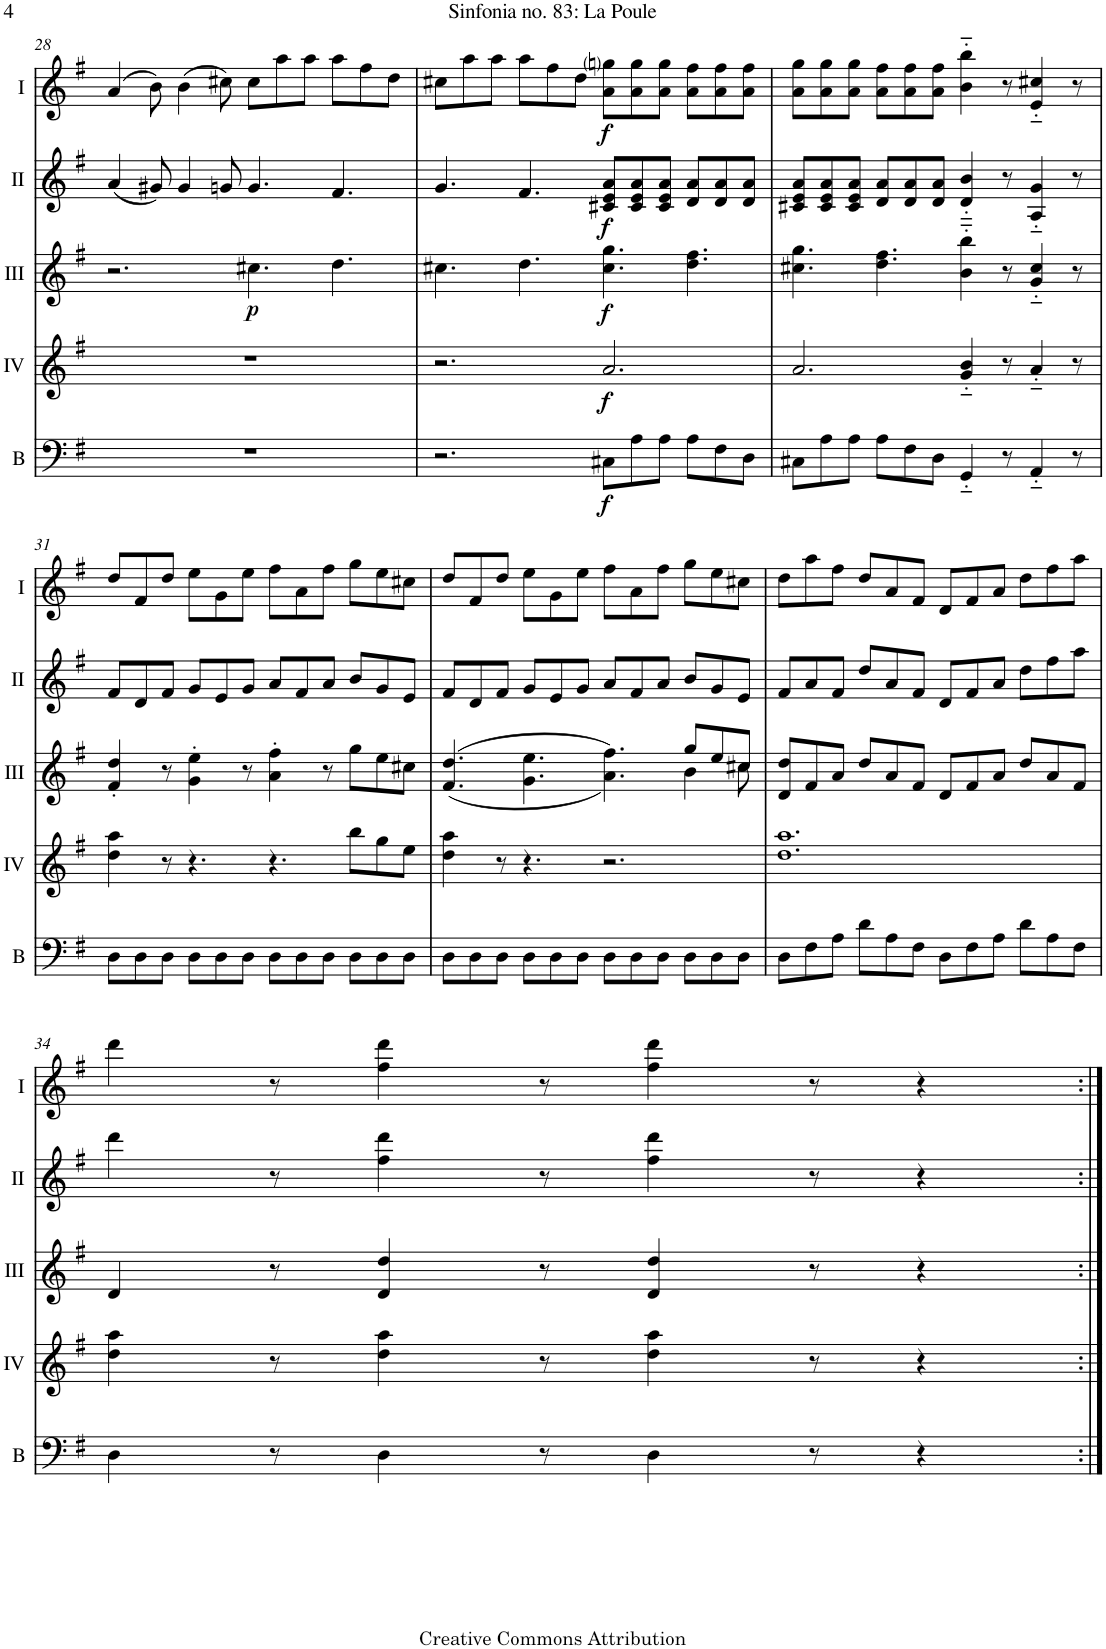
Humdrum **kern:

**kern	**dynam	**kern	**dynam	**kern	**dynam	**kern	**dynam	**kern	**dynam
*part5	*part5	*part4	*part4	*part3	*part3	*part2	*part2	*part1	*part1
*staff5	*staff5	*staff4	*staff4	*staff3	*staff3	*staff2	*staff2	*staff1	*staff1
*I"Bass	*	*I"Acc. 4	*	*I"Acc. 3	*	*I"Acc. 2	*	*I"Acc. 1	*
*I'B	*	*	*	*	*	*	*	*	*
!!LO:PB:g=z
*clefF4	*	*clefG2	*	*clefG2	*	*clefG2	*	*clefG2	*
*Trd7c12	*	*Trd7c12	*	*	*	*	*	*	*
*k[f#]	*	*k[f#]	*	*k[f#]	*	*k[f#]	*	*k[f#]	*
*M12/8	*	*M12/8	*	*M12/8	*	*M12/8	*	*M12/8	*
=28	=28	=28	=28	=28	=28	=28	=28	=28	=28
1.r	.	1.r	.	2.r	.	(4a/	.	(4a/	.
.	.	.	.	.	.	8g#X/)	.	8b\)	.
.	.	.	.	.	.	4g#/	.	(4b\	.
.	.	.	.	.	.	8gn/	.	8cc#X\)	.
!	!	!	!	!	!LO:DY:b	!	!	!	!
.	.	.	.	4.cc#X\	p	4.g/	.	8cc#\L	.
.	.	.	.	.	.	.	.	8aa\	.
.	.	.	.	.	.	.	.	8aa\J	.
.	.	.	.	4.dd\	.	4.f#/	.	8aa\L	.
.	.	.	.	.	.	.	.	8ff#\	.
.	.	.	.	.	.	.	.	8dd\J	.
=29	=29	=29	=29	=29	=29	=29	=29	=29	=29
2.r	.	2.r	.	4.cc#X\	.	4.g/	.	8cc#X\L	.
.	.	.	.	.	.	.	.	8aa\	.
.	.	.	.	.	.	.	.	8aa\J	.
.	.	.	.	4.dd\	.	4.f#/	.	8aa\L	.
.	.	.	.	.	.	.	.	8ff#\	.
.	.	.	.	.	.	.	.	8dd\J	.
!	!LO:DY:b	!	!LO:DY:b	!	!LO:DY:b	!	!LO:DY:b	!	!LO:DY:b
8C#X\L	f	2.a/	f	4.cc#\ 4.gg\	f	8c#X/ 8e/ 8a/L	f	8a\ 8ggni\L	f
8A\	.	.	.	.	.	8c#/ 8e/ 8a/	.	8a\ 8gg\	.
8A\J	.	.	.	.	.	8c#/ 8e/ 8a/J	.	8a\ 8gg\J	.
8A\L	.	.	.	4.dd\ 4.ff#\	.	8d/ 8a/L	.	8a\ 8ff#\L	.
8F#\	.	.	.	.	.	8d/ 8a/	.	8a\ 8ff#\	.
8D\J	.	.	.	.	.	8d/ 8a/J	.	8a\ 8ff#\J	.
=30	=30	=30	=30	=30	=30	=30	=30	=30	=30
8C#X\L	.	2.a/	.	4.cc#X\ 4.gg\	.	8c#X/ 8e/ 8a/L	.	8a\ 8gg\L	.
8A\	.	.	.	.	.	8c#/ 8e/ 8a/	.	8a\ 8gg\	.
8A\J	.	.	.	.	.	8c#/ 8e/ 8a/J	.	8a\ 8gg\J	.
8A\L	.	.	.	4.dd\ 4.ff#\	.	8d/ 8a/L	.	8a\ 8ff#\L	.
8F#\	.	.	.	.	.	8d/ 8a/	.	8a\ 8ff#\	.
8D\J	.	.	.	.	.	8d/ 8a/J	.	8a\ 8ff#\J	.
4GG'~/	.	4g/'~ 4b/'~	.	4b\'~ 4bb\'~	.	4d/'~ 4b/'~	.	4b\'~ 4bb\'~	.
8r	.	8r	.	8r	.	8r	.	8r	.
4AA'~/	.	4a'~/	.	4g/'~ 4cc#/'~	.	4A/'~ 4g/'~	.	4e/'~ 4cc#X/'~	.
8r	.	8r	.	8r	.	8r	.	8r	.
!!LO:LB:g=z
=31	=31	=31	=31	=31	=31	=31	=31	=31	=31
8D\L	.	4dd\ 4aa\	.	4f#/' 4dd/'	.	8f#/L	.	8dd/L	.
8D\	.	.	.	.	.	8d/	.	8f#/	.
8D\J	.	8r	.	8r	.	8f#/J	.	8dd/J	.
8D\L	.	4.r	.	4g\' 4ee\'	.	8g/L	.	8ee\L	.
8D\	.	.	.	.	.	8e/	.	8g\	.
8D\J	.	.	.	8r	.	8g/J	.	8ee\J	.
8D\L	.	4.r	.	4a\' 4ff#\'	.	8a/L	.	8ff#\L	.
8D\	.	.	.	.	.	8f#/	.	8a\	.
8D\J	.	.	.	8r	.	8a/J	.	8ff#\J	.
8D\L	.	8bb\L	.	8gg\L	.	8b/L	.	8gg\L	.
8D\	.	8gg\	.	8ee\	.	8g/	.	8ee\	.
8D\J	.	8ee\J	.	8cc#X\J	.	8e/J	.	8cc#X\J	.
=32	=32	=32	=32	=32	=32	=32	=32	=32	=32
*	*	*	*	*^	*	*	*	*	*
8D\L	.	4dd\ 4aa\	.	((<4.f#/ 4.dd/	4.ryy	.	8f#/L	.	8dd/L	.
8D\	.	.	.	.	.	.	8d/	.	8f#/	.
8D\J	.	8r	.	.	.	.	8f#/J	.	8dd/J	.
8D\L	.	4.r	.	4.g\ 4.ee\	4.ryy	.	8g/L	.	8ee\L	.
8D\	.	.	.	.	.	.	8e/	.	8g\	.
8D\J	.	.	.	.	.	.	8g/J	.	8ee\J	.
8D\L	.	2.r	.	4.a\ 4.ff#\))	4.ryy	.	8a/L	.	8ff#\L	.
8D\	.	.	.	.	.	.	8f#/	.	8a\	.
8D\J	.	.	.	.	.	.	8a/J	.	8ff#\J	.
8D\L	.	.	.	8gg/L	4b\	.	8b/L	.	8gg\L	.
8D\	.	.	.	8ee/	.	.	8g/	.	8ee\	.
8D\J	.	.	.	8cc#X/J	8cc#\	.	8e/J	.	8cc#X\J	.
*	*	*	*	*v	*v	*	*	*	*	*
=33	=33	=33	=33	=33	=33	=33	=33	=33	=33
8D\L	.	1.dd 1.aa	.	8d/ 8dd/L	.	8f#/L	.	8dd\L	.
8F#\	.	.	.	8f#/	.	8a/	.	8aa\	.
8A\J	.	.	.	8a/J	.	8f#/J	.	8ff#\J	.
8d\L	.	.	.	8dd/L	.	8dd/L	.	8dd/L	.
8A\	.	.	.	8a/	.	8a/	.	8a/	.
8F#\J	.	.	.	8f#/J	.	8f#/J	.	8f#/J	.
8D\L	.	.	.	8d/L	.	8d/L	.	8d/L	.
8F#\	.	.	.	8f#/	.	8f#/	.	8f#/	.
8A\J	.	.	.	8a/J	.	8a/J	.	8a/J	.
8d\L	.	.	.	8dd/L	.	8dd\L	.	8dd\L	.
8A\	.	.	.	8a/	.	8ff#\	.	8ff#\	.
8F#\J	.	.	.	8f#/J	.	8aa\J	.	8aa\J	.
!!LO:LB:g=z
=34	=34	=34	=34	=34	=34	=34	=34	=34	=34
4D\	.	4dd\ 4aa\	.	4d/	.	4ddd\	.	4ddd\	.
8r	.	8r	.	8r	.	8r	.	8r	.
4D\	.	4dd\ 4aa\	.	4d/ 4dd/	.	4ff#\ 4ddd\	.	4ff#\ 4ddd\	.
8r	.	8r	.	8r	.	8r	.	8r	.
4D\	.	4dd\ 4aa\	.	4d/ 4dd/	.	4ff#\ 4ddd\	.	4ff#\ 4ddd\	.
8r	.	8r	.	8r	.	8r	.	8r	.
4r	.	4r	.	4r	.	4r	.	4r	.
=:|!	=:|!	=:|!	=:|!	=:|!	=:|!	=:|!	=:|!	=:|!	=:|!
*-	*-	*-	*-	*-	*-	*-	*-	*-	*-
